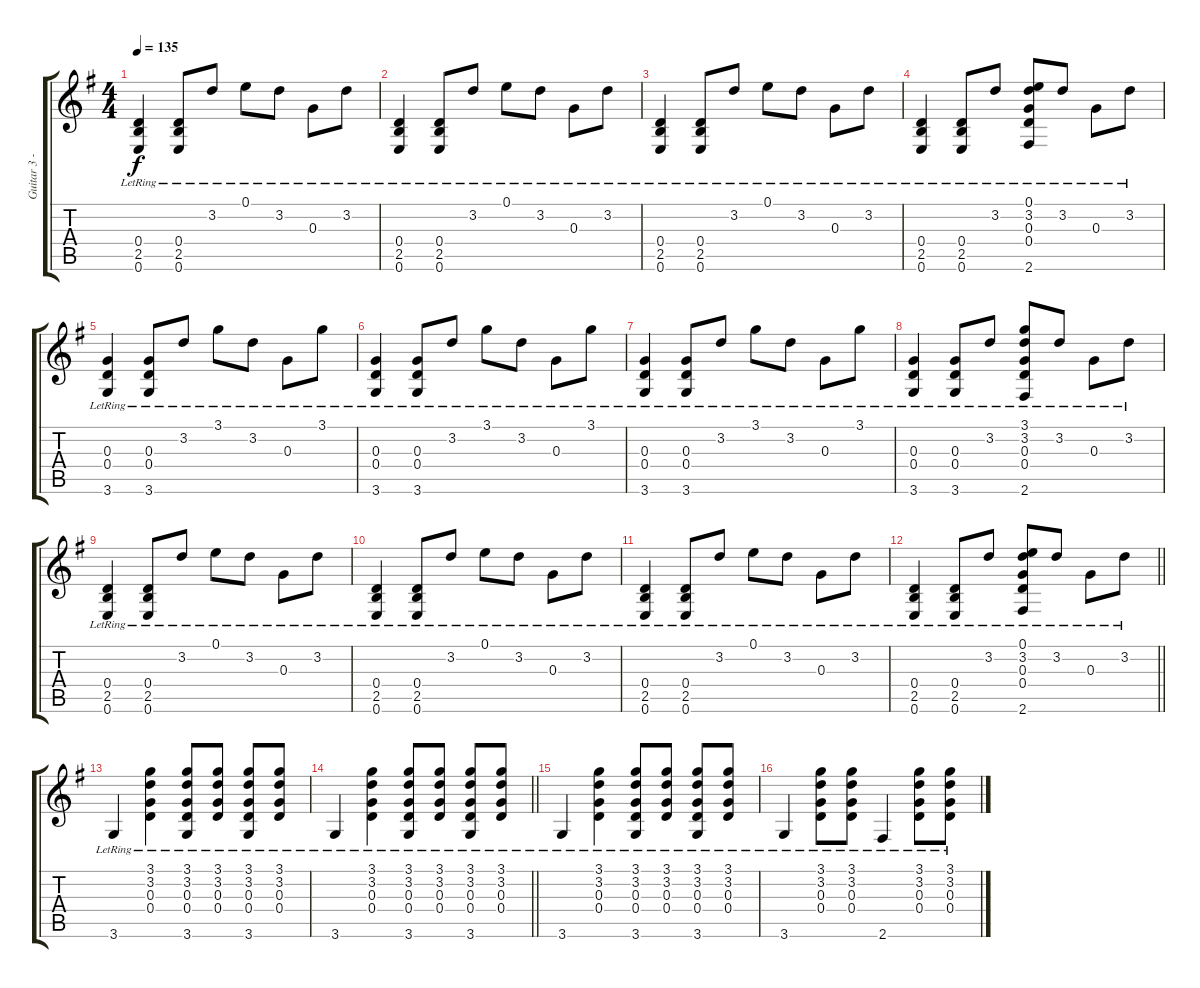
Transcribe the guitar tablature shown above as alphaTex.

\track ("Guitar 3 - Lead" "Guitar 3 -") {instrument acousticguitarsteel}
\staff {score tabs}
\tuning (E4 B3 G3 D3 A2 E2) {hide}
\ts (4 4)
\tempo 135
\clef g2
\ks g
(0.4{lr} 2.5{lr} 0.6{lr}).4{dy f} (0.4{lr} 2.5{lr} 0.6{lr}).8 3.2{lr}.8 0.1{lr}.8 3.2{lr}.8 0.3{lr}.8 3.2{lr}.8 |
(0.4{lr} 2.5{lr} 0.6{lr}).4 (0.4{lr} 2.5{lr} 0.6{lr}).8 3.2{lr}.8 0.1{lr}.8 3.2{lr}.8 0.3{lr}.8 3.2{lr}.8 |
(0.4{lr} 2.5{lr} 0.6{lr}).4 (0.4{lr} 2.5{lr} 0.6{lr}).8 3.2{lr}.8 0.1{lr}.8 3.2{lr}.8 0.3{lr}.8 3.2{lr}.8 |
(0.4{lr} 2.5{lr} 0.6{lr}).4 (0.4{lr} 2.5{lr} 0.6{lr}).8 3.2{lr}.8 (0.1{lr} 3.2{lr} 0.3{lr} 0.4{lr} 2.6{lr}).8 3.2{lr}.8 0.3{lr}.8 3.2{lr}.8 |
(0.3{lr} 0.4{lr} 3.6{lr}).4 (0.3{lr} 0.4{lr} 3.6{lr}).8 3.2{lr}.8 3.1{lr}.8 3.2{lr}.8 0.3{lr}.8 3.1{lr}.8 |
(0.3{lr} 0.4{lr} 3.6{lr}).4 (0.3{lr} 0.4{lr} 3.6{lr}).8 3.2{lr}.8 3.1{lr}.8 3.2{lr}.8 0.3{lr}.8 3.1{lr}.8 |
(0.3{lr} 0.4{lr} 3.6{lr}).4 (0.3{lr} 0.4{lr} 3.6{lr}).8 3.2{lr}.8 3.1{lr}.8 3.2{lr}.8 0.3{lr}.8 3.1{lr}.8 |
(0.3{lr} 0.4{lr} 3.6{lr}).4 (0.3{lr} 0.4{lr} 3.6{lr}).8 3.2{lr}.8 (3.1{lr} 3.2{lr} 0.3{lr} 0.4{lr} 2.6{lr}).8 3.2{lr}.8 0.3{lr}.8 3.2{lr}.8 |
(0.4{lr} 2.5{lr} 0.6{lr}).4 (0.4{lr} 2.5{lr} 0.6{lr}).8 3.2{lr}.8 0.1{lr}.8 3.2{lr}.8 0.3{lr}.8 3.2{lr}.8 |
(0.4{lr} 2.5{lr} 0.6{lr}).4 (0.4{lr} 2.5{lr} 0.6{lr}).8 3.2{lr}.8 0.1{lr}.8 3.2{lr}.8 0.3{lr}.8 3.2{lr}.8 |
(0.4{lr} 2.5{lr} 0.6{lr}).4 (0.4{lr} 2.5{lr} 0.6{lr}).8 3.2{lr}.8 0.1{lr}.8 3.2{lr}.8 0.3{lr}.8 3.2{lr}.8 |
\barLineRight lightlight
(0.4{lr} 2.5{lr} 0.6{lr}).4 (0.4{lr} 2.5{lr} 0.6{lr}).8 3.2{lr}.8 (0.1{lr} 3.2{lr} 0.3{lr} 0.4{lr} 2.6{lr}).8 3.2{lr}.8 0.3{lr}.8 3.2{lr}.8 |
3.6{lr}.4 (3.1{lr} 3.2{lr} 0.3{lr} 0.4{lr}).4 (3.1{lr} 3.2{lr} 0.3{lr} 0.4{lr} 3.6{lr}).8 (3.1{lr} 3.2{lr} 0.3{lr} 0.4{lr}).8 (3.1{lr} 3.2{lr} 0.3{lr} 0.4{lr} 3.6{lr}).8 (3.1{lr} 3.2{lr} 0.3{lr} 0.4{lr}).8 |
\barLineRight lightlight
3.6{lr}.4 (3.1{lr} 3.2{lr} 0.3{lr} 0.4{lr}).4 (3.1{lr} 3.2{lr} 0.3{lr} 0.4{lr} 3.6{lr}).8 (3.1{lr} 3.2{lr} 0.3{lr} 0.4{lr}).8 (3.1{lr} 3.2{lr} 0.3{lr} 0.4{lr} 3.6{lr}).8 (3.1{lr} 3.2{lr} 0.3{lr} 0.4{lr}).8 |
3.6{lr}.4 (3.1{lr} 3.2{lr} 0.3{lr} 0.4{lr}).4 (3.1{lr} 3.2{lr} 0.3{lr} 0.4{lr} 3.6{lr}).8 (3.1{lr} 3.2{lr} 0.3{lr} 0.4{lr}).8 (3.1{lr} 3.2{lr} 0.3{lr} 0.4{lr} 3.6{lr}).8 (3.1{lr} 3.2{lr} 0.3{lr} 0.4{lr}).8 |
3.6{lr}.4 (3.1{lr} 3.2{lr} 0.3{lr} 0.4{lr}).8 (3.1{lr} 3.2{lr} 0.3{lr} 0.4{lr}).8 2.6{lr}.4 (3.1{lr} 3.2{lr} 0.3{lr} 0.4{lr}).8 (3.1{lr} 3.2{lr} 0.3{lr} 0.4{lr}).8
